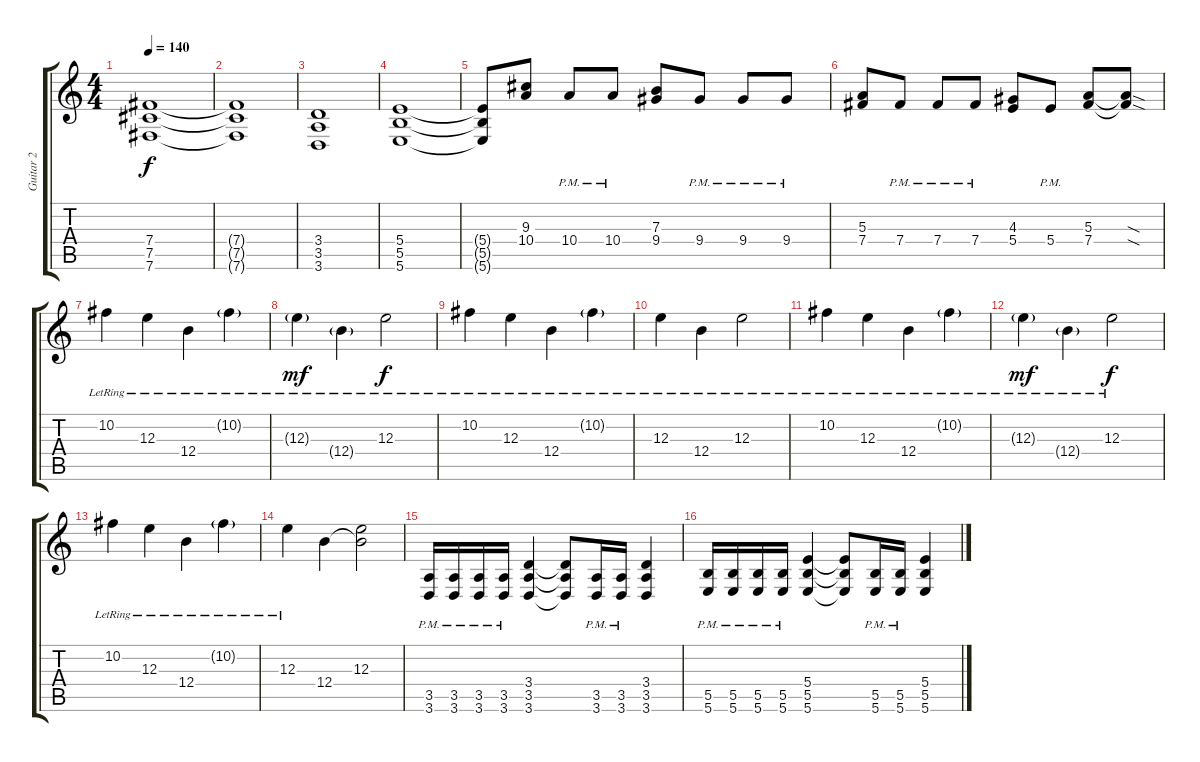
\track ("Guitar 2" "Guitar 2") {instrument distortionguitar}
\staff {score tabs}
\tuning (Db4 Ab3 E3 B2 Gb2 B1) {hide}
\ts (4 4)
\tempo 140
\clef g2
\ks c
(7.4 7.5 7.6).1{dy f} |
(7.4{t} 7.5{t} 7.6{t}).1 |
(3.4 3.5 3.6).1 |
(5.4 5.5 5.6).1 |
(5.4{t} 5.5{t} 5.6{t}).8 (9.3 10.4).8 10.4{pm}.8 10.4{pm}.8 (7.3 9.4).8 9.4{pm}.8 9.4{pm}.8 9.4{pm}.8 |
(5.3 7.4).8 7.4{pm}.8 7.4{pm}.8 7.4{pm}.8 (4.3 5.4).8 5.4{pm}.8 (5.3 7.4).8 (5.3{sod t} 7.4{sod t}).8 |
10.2{lr}.4 12.3{lr}.4 12.4{lr}.4 10.2{g lr}.4 |
12.3{g lr}.4{dy mf} 12.4{g lr}.4 12.3{lr}.2{dy f} |
10.2{lr}.4 12.3{lr}.4 12.4{lr}.4 10.2{g lr}.4 |
12.3{lr}.4 12.4{lr}.4 12.3{lr}.2 |
10.2{lr}.4 12.3{lr}.4 12.4{lr}.4 10.2{g lr}.4 |
12.3{g lr}.4{dy mf} 12.4{g lr}.4 12.3{lr}.2{dy f} |
10.2{lr}.4 12.3{lr}.4 12.4{lr}.4 10.2{g lr}.4 |
12.3{lr}.4 12.4.4 (12.3 12.4{t}).2 |
(3.5{pm} 3.6{pm}).16{balance 8} (3.5{pm} 3.6{pm}).16 (3.5{pm} 3.6{pm}).16 (3.5{pm} 3.6{pm}).16 (3.4 3.5 3.6).4 (3.4{t} 3.5{t} 3.6{t}).8 (3.5{pm} 3.6{pm}).16 (3.5{pm} 3.6{pm}).16 (3.4 3.5 3.6).4 |
(5.5{pm} 5.6{pm}).16 (5.5{pm} 5.6{pm}).16 (5.5{pm} 5.6{pm}).16 (5.5{pm} 5.6{pm}).16 (5.4 5.5 5.6).4 (5.4{t} 5.5{t} 5.6{t}).8 (5.5{pm} 5.6{pm}).16 (5.5{pm} 5.6{pm}).16 (5.4 5.5 5.6).4
